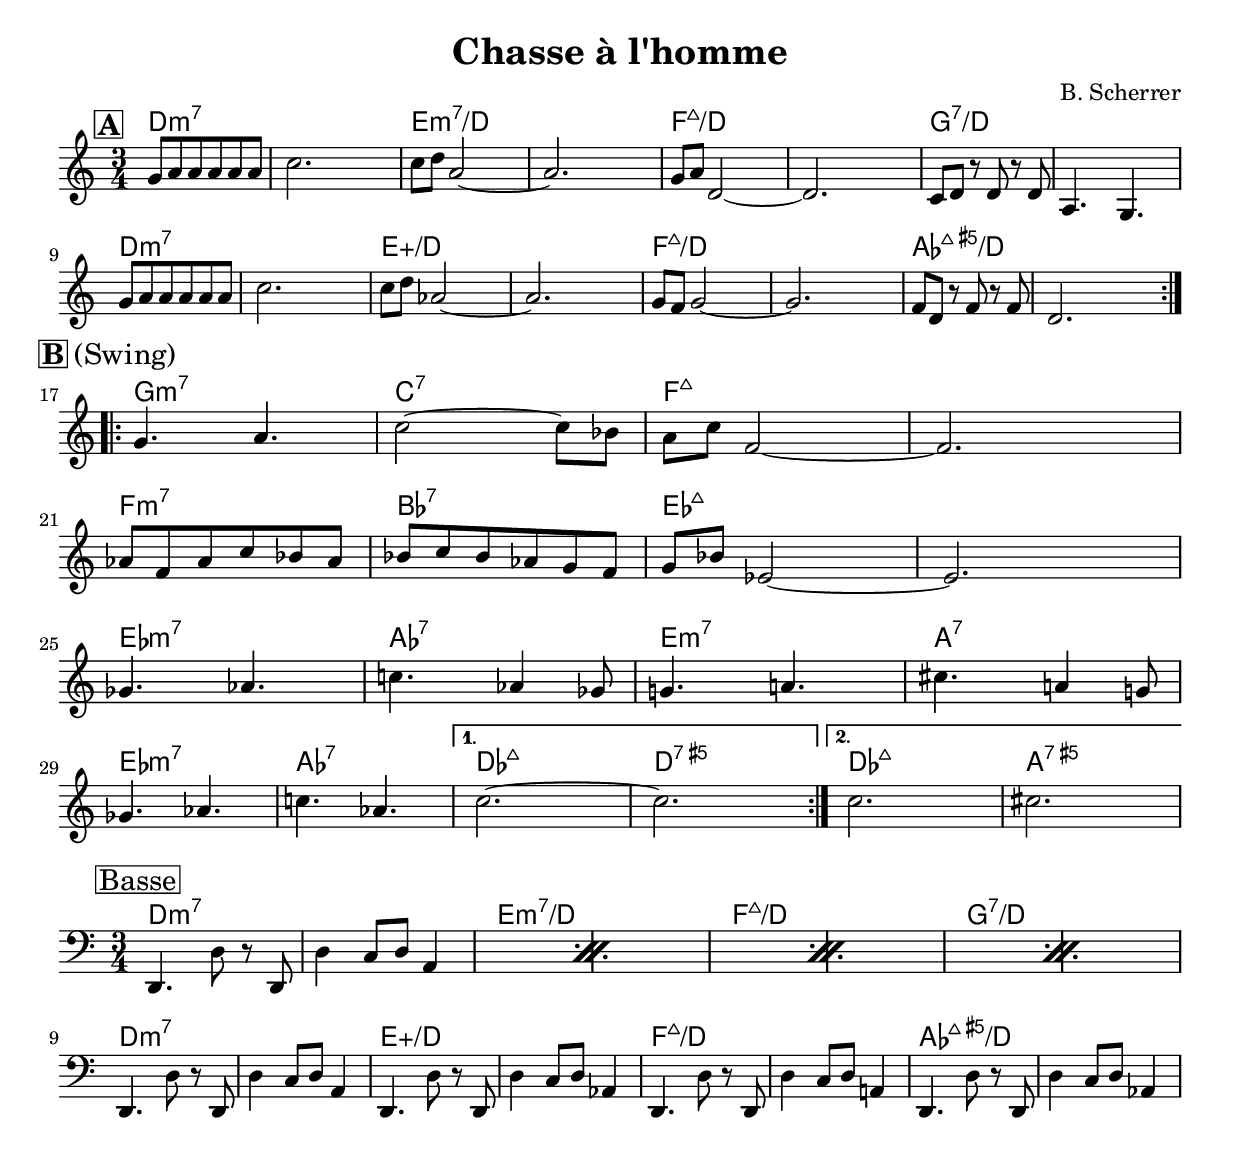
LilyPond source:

\version "2.18.2"	

noteCibleTransposition =   c   % c         % d pour Si b %  a, pour Mi b

ton = ""

indent = 0


melodiea =  \relative c''{
  \key c \major
  g8 a a a a a c2. | c8 d a2~ | a2. | g8 a d,2~ | d2. | c8 d8 r d r d a4. g4. | \break 
  g'8 a a a a a c2. | c8 d aes2~ | aes2. | g8 f g2~ | g2. | f8 d8 r f r f d2. | \break
}


bassea = \relative c,{
  \repeat percent 4 {
    d4. d'8 r d, d'4 c8 d a4 |
  } \break
  d,4. d'8 r d, d'4 c8 d a4 |
  d,4. d'8 r d, d'4 c8 d aes4 |
  d,4. d'8 r d, d'4 c8 d a!4 |
  d,4. d'8 r d, d'4 c8 d aes4 |
}

harmoniea = \chordmode{
  d1.:min7 | e:min7/d | f:maj7/d | g:7/d |
  d1.:min7 | e:5+/d | f:maj7/d | aes:5+.7+/d |
}

melodieb = \relative c''{
  \repeat volta 2 {
  g4. a4. | c2~ c8 bes | a c f,2~ | f2. | \break
  aes8 f aes c bes aes | bes c bes aes g f | g bes ees,2~ | ees2. | \break
  ges4. aes | c! aes4 ges8 | g!4. a! | cis a!4 g!8 | \break
  ges4. aes | c! aes |
  }
  \alternative{
    {c2.~ | c2.}
    {c2.  | cis2.}
  } \break
}

harmonieb =  \chordmode{  
  \repeat volta 2 {
    g2.:min7 | c:7 | f:maj7 | s |
    f:min7 | bes:7 | ees:maj7 | s |
    ees:min7 | aes:7 | e:min7 | a:7 |
    ees:min7 | aes:7 |
  }
  \alternative{ 
    {des2.:maj7 | d:5+.7 |}
    {des2.:maj7 | a:5+.7 }
  }
}


melodie = {
  \time 3/4
  \mark \markup \box \bold {A}
  \repeat volta 2 {\melodiea}
  \mark \markup {\box \bold {B} (Swing)}
  \melodieb
}

harmonie = {
  \time 3/4
  \repeat volta 2 {\harmoniea}
  \harmonieb
}


\header {
  title = #(string-append "Chasse à l'homme" ton )
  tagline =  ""
  composer = "B. Scherrer"
}


\score{
  <<
    \new ChordNames {
      \transpose c \noteCibleTransposition{
	\harmonie
      }
    }
    \new Staff { 
      \numericTimeSignature
      \transpose c \noteCibleTransposition {
	\melodie
      }
    }
  >>
  \layout{ \context {      \Score      proportionalNotationDuration = #(ly:make-moment 4 30     )   } }
}


\score{
  <<
  \new ChordNames {
      \transpose c \noteCibleTransposition{
	\harmoniea
    }
  }
  \new Staff {
     \numericTimeSignature
     \time 3/4
     \clef bass
     \key c \major
     \mark \markup \box{"Basse"}
     \transpose c \noteCibleTransposition{
       \bassea
     }
   }
>>
}




\score {
  <<
    \new Staff \with {midiInstrument = #"electric piano 1"}<< \unfoldRepeats{\melodie 
                                 }  >>
    \new Staff \with {midiInstrument = #"electric piano 1"} << \unfoldRepeats{\harmonie
									    } >>
     \new Staff \with {midiInstrument = #"electric piano 1"} << \unfoldRepeats{\bassea \bassea
                          } >> 
  >>
\midi{ \tempo 4 = 170 }
}